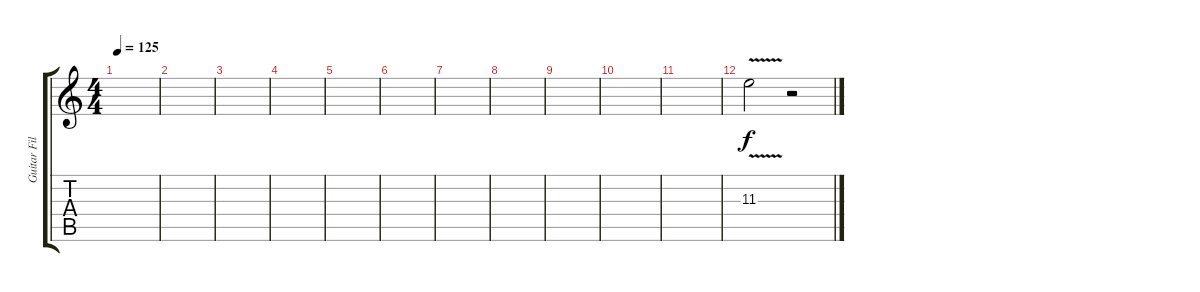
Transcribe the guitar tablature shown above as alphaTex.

\track ("Guitar Fills" "Guitar Fil") {instrument distortionguitar}
\staff {score tabs}
\tuning (D4 A3 F3 C3 G2 D2) {hide}
\ts (4 4)
\tempo 125
\clef g2
\ks c
|
|
|
|
|
|
|
|
|
|
|
11.3{v}.2 r.2
